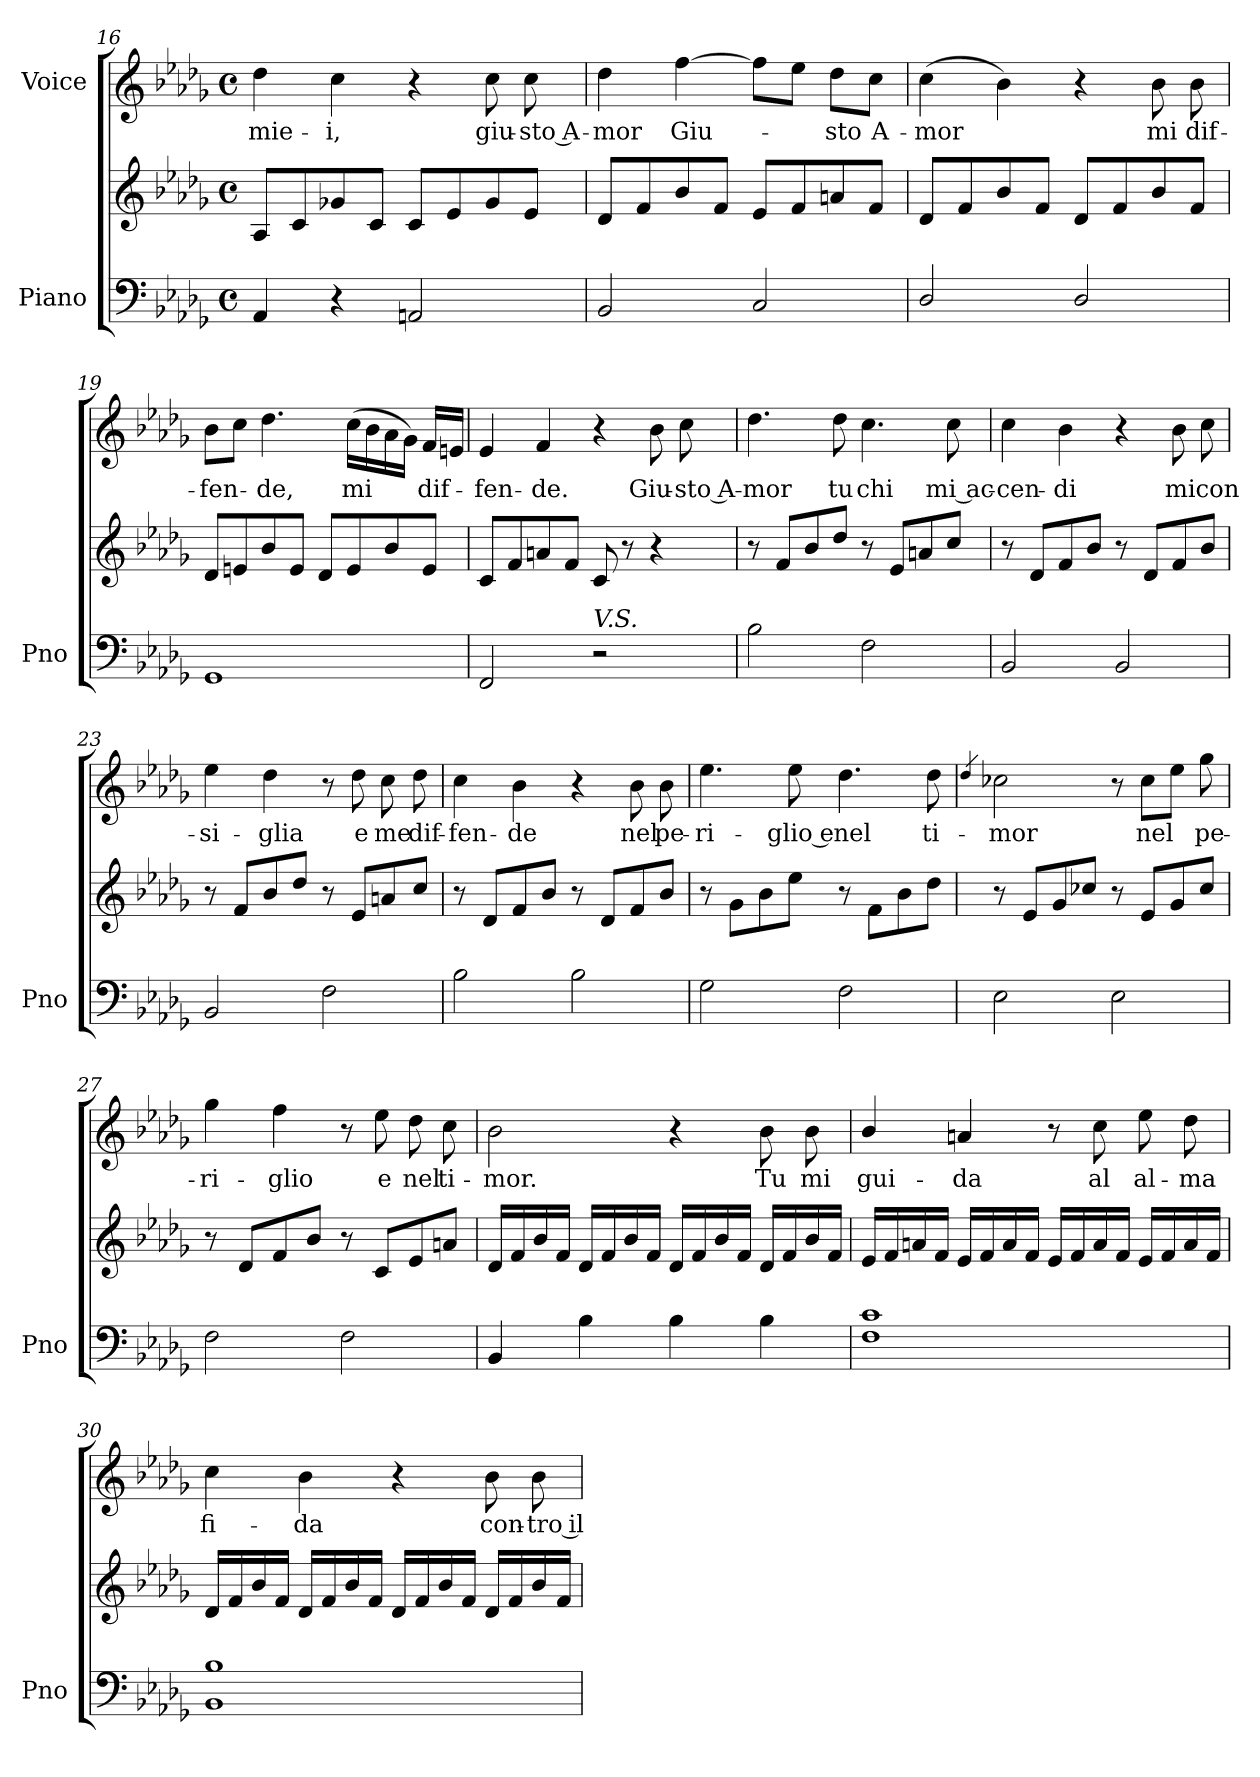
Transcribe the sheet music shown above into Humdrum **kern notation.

**kern	**kern	**kern	**text
*part2	*part2	*part1	*part1
*staff3	*staff2	*staff1	*staff1
*I"Piano	*	*I"Voice	*
*I'Pno	*	*	*
*clefF4	*clefG2	*clefG2	*
*k[b-e-a-d-g-]	*k[b-e-a-d-g-]	*k[b-e-a-d-g-]	*
*M4/4	*M4/4	*M4/4	*
*met(c)	*met(c)	*met(c)	*
=16	=16	=16	=16
4AA-/	8A-/L	4dd-\	mie-
.	8c/	.	.
4r	8g-X/	4cc\	-i,
.	8c/J	.	.
2AAn/	8c/L	4r	.
.	8e-/	.	.
.	8g-/	8cc\	giu-
.	8e-/J	8cc\	-sto A-
=17	=17	=17	=17
2BB-/	8d-/L	4dd-\	-mor
.	8f/	.	.
.	8b-/	[4ff\	Giu-
.	8f/J	.	.
2C/	8e-/L	8ff\L]	.
.	8f/	8ee-\J	.
.	8an/	8dd-\L	-sto
.	8f/J	8cc\J	A-
=18	=18	=18	=18
2D-/	8d-/L	(4cc\	-mor
.	8f/	.	.
.	8b-/	4b-\)	.
.	8f/J	.	.
2D-/	8d-/L	4r	.
.	8f/	.	.
.	8b-/	8b-\	mi
.	8f/J	8b-\	dif-
=19	=19	=19	=19
1GG-	8d-/L	8b-\L	-fen-
.	8en/	8cc\J	.
.	8b-/	4.dd-\	-de,
.	8e/J	.	.
.	8d-/L	.	.
.	8e/	(16cc\LL	mi
.	.	16b-\	.
.	8b-/	16a-\	.
.	.	16g-\JJ)	.
.	8e/J	16f/LL	dif-
.	.	16en/JJ	.
=20	=20	=20	=20
2FF/	8c/L	4e-/	-fen-
.	8f/	.	.
.	8an/	4f/	-de.
.	8f/J	.	.
!LO:TX:i:t=V.S.	!	!	!
2r	8c/	4r	.
.	8r	.	.
.	4r	8b-\	Giu-
.	.	8cc\	-sto A-
=21	=21	=21	=21
2B-\	8r	4.dd-\	-mor
.	8f/L	.	.
.	8b-/	.	.
.	8dd-/J	8dd-\	tu
2F\	8r	4.cc\	chi
.	8e-/L	.	.
.	8an/	.	.
.	8cc/J	8cc\	mi ac-
=22	=22	=22	=22
2BB-/	8r	4cc\	-cen-
.	8d-/L	.	.
.	8f/	4b-\	-di
.	8b-/J	.	.
2BB-/	8r	4r	.
.	8d-/L	.	.
.	8f/	8b-\	mi
.	8b-/J	8cc\	con-
=23	=23	=23	=23
2BB-/	8r	4ee-\	-si-
.	8f/L	.	.
.	8b-/	4dd-\	-glia
.	8dd-/J	.	.
2F\	8r	8r	.
.	8e-/L	8dd-\	e
.	8an/	8cc\	me
.	8cc/J	8dd-\	dif-
=24	=24	=24	=24
2B-\	8r	4cc\	-fen-
.	8d-/L	.	.
.	8f/	4b-\	-de
.	8b-/J	.	.
2B-\	8r	4r	.
.	8d-/L	.	.
.	8f/	8b-\	nel
.	8b-/J	8b-\	pe-
=25	=25	=25	=25
2G-\	8r	4.ee-\	-ri-
.	8g-\L	.	.
.	8b-\	.	.
.	8ee-\J	8ee-\	-glio e
2F\	8r	4.dd-\	nel
.	8f\L	.	.
.	8b-\	.	.
.	8dd-\J	8dd-\	ti-
=26	=26	=26	=26
.	.	4qdd-/	.
2E-\	8r	2cc-X\	-mor
.	8e-/L	.	.
.	8g-/	.	.
.	8cc-X/J	.	.
2E-\	8r	8r	.
.	8e-/L	8cc-\L	nel
.	8g-/	8ee-\J	.
.	8cc-/J	8gg-\	pe-
=27	=27	=27	=27
2F\	8r	4gg-\	-ri-
.	8d-/L	.	.
.	8f/	4ff\	-glio
.	8b-/J	.	.
2F\	8r	8r	.
.	8c/L	8ee-\	e
.	8e-/	8dd-\	nel
.	8an/J	8cc\	ti-
=28	=28	=28	=28
4BB-/	16d-/LL	2b-\	-mor.
.	16f/	.	.
.	16b-/	.	.
.	16f/JJ	.	.
4B-\	16d-/LL	.	.
.	16f/	.	.
.	16b-/	.	.
.	16f/JJ	.	.
4B-\	16d-/LL	4r	.
.	16f/	.	.
.	16b-/	.	.
.	16f/JJ	.	.
4B-\	16d-/LL	8b-\	Tu
.	16f/	.	.
.	16b-/	8b-\	mi
.	16f/JJ	.	.
=29	=29	=29	=29
1F 1c	16e-/LL	4b-/	gui-
.	16f/	.	.
.	16an/	.	.
.	16f/JJ	.	.
.	16e-/LL	4an/	-da
.	16f/	.	.
.	16a/	.	.
.	16f/JJ	.	.
.	16e-/LL	8r	.
.	16f/	.	.
.	16a/	8cc\	al
.	16f/JJ	.	.
.	16e-/LL	8ee-\	al-
.	16f/	.	.
.	16a/	8dd-\	-ma
.	16f/JJ	.	.
=30	=30	=30	=30
1BB- 1B-	16d-/LL	4cc\	fi-
.	16f/	.	.
.	16b-/	.	.
.	16f/JJ	.	.
.	16d-/LL	4b-\	-da
.	16f/	.	.
.	16b-/	.	.
.	16f/JJ	.	.
.	16d-/LL	4r	.
.	16f/	.	.
.	16b-/	.	.
.	16f/JJ	.	.
.	16d-/LL	8b-\	con-
.	16f/	.	.
.	16b-/	8b-\	-tro il
.	16f/JJ	.	.
=	=	=	=
*-	*-	*-	*-
